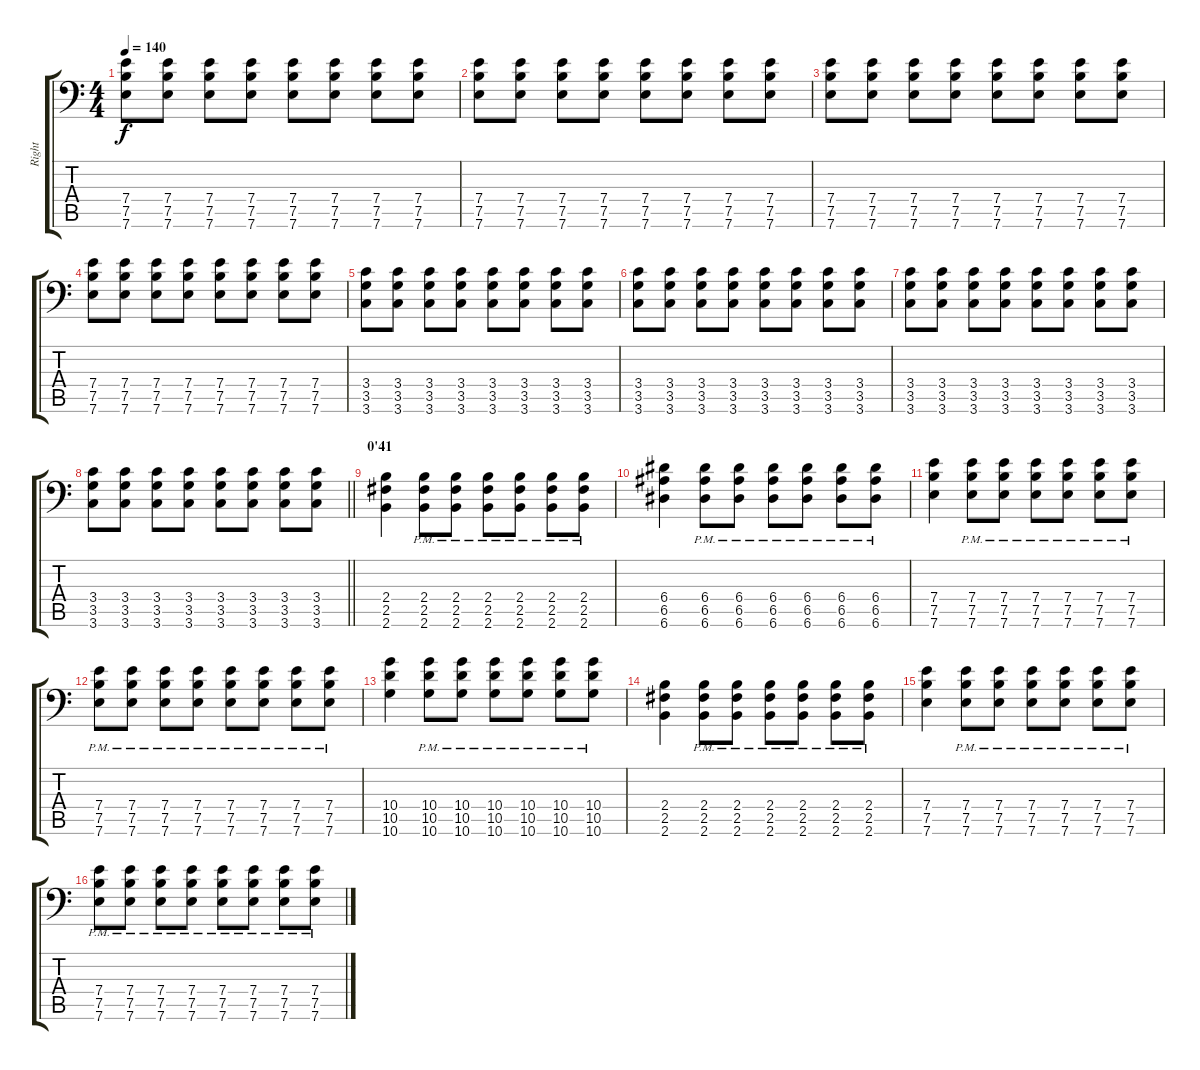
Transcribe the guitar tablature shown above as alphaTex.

\track ("Right" "Right") {instrument distortionguitar}
\staff {score tabs}
\tuning (B3 Gb3 D3 A2 E2 A1) {hide}
\ts (4 4)
\tempo 140
\clef f4
\ks c
(7.4 7.5 7.6).8{dy f} (7.4 7.5 7.6).8 (7.4 7.5 7.6).8 (7.4 7.5 7.6).8 (7.4 7.5 7.6).8 (7.4 7.5 7.6).8 (7.4 7.5 7.6).8 (7.4 7.5 7.6).8 |
(7.4 7.5 7.6).8 (7.4 7.5 7.6).8 (7.4 7.5 7.6).8 (7.4 7.5 7.6).8 (7.4 7.5 7.6).8 (7.4 7.5 7.6).8 (7.4 7.5 7.6).8 (7.4 7.5 7.6).8 |
(7.4 7.5 7.6).8 (7.4 7.5 7.6).8 (7.4 7.5 7.6).8 (7.4 7.5 7.6).8 (7.4 7.5 7.6).8 (7.4 7.5 7.6).8 (7.4 7.5 7.6).8 (7.4 7.5 7.6).8 |
(7.4 7.5 7.6).8 (7.4 7.5 7.6).8 (7.4 7.5 7.6).8 (7.4 7.5 7.6).8 (7.4 7.5 7.6).8 (7.4 7.5 7.6).8 (7.4 7.5 7.6).8 (7.4 7.5 7.6).8 |
(3.4 3.5 3.6).8 (3.4 3.5 3.6).8 (3.4 3.5 3.6).8 (3.4 3.5 3.6).8 (3.4 3.5 3.6).8 (3.4 3.5 3.6).8 (3.4 3.5 3.6).8 (3.4 3.5 3.6).8 |
(3.4 3.5 3.6).8 (3.4 3.5 3.6).8 (3.4 3.5 3.6).8 (3.4 3.5 3.6).8 (3.4 3.5 3.6).8 (3.4 3.5 3.6).8 (3.4 3.5 3.6).8 (3.4 3.5 3.6).8 |
(3.4 3.5 3.6).8 (3.4 3.5 3.6).8 (3.4 3.5 3.6).8 (3.4 3.5 3.6).8 (3.4 3.5 3.6).8 (3.4 3.5 3.6).8 (3.4 3.5 3.6).8 (3.4 3.5 3.6).8 |
\barLineRight lightlight
(3.4 3.5 3.6).8 (3.4 3.5 3.6).8 (3.4 3.5 3.6).8 (3.4 3.5 3.6).8 (3.4 3.5 3.6).8 (3.4 3.5 3.6).8 (3.4 3.5 3.6).8 (3.4 3.5 3.6).8 |
\section ("" "0'41")
(2.4 2.5 2.6).4 (2.4{pm} 2.5{pm} 2.6{pm}).8 (2.4{pm} 2.5{pm} 2.6{pm}).8 (2.4{pm} 2.5{pm} 2.6{pm}).8 (2.4{pm} 2.5{pm} 2.6{pm}).8 (2.4{pm} 2.5{pm} 2.6{pm}).8 (2.4{pm} 2.5{pm} 2.6{pm}).8 |
(6.4 6.5 6.6).4 (6.4{pm} 6.5{pm} 6.6{pm}).8 (6.4{pm} 6.5{pm} 6.6{pm}).8 (6.4{pm} 6.5{pm} 6.6).8 (6.4{pm} 6.5{pm} 6.6{pm}).8 (6.4{pm} 6.5{pm} 6.6{pm}).8 (6.4{pm} 6.5{pm} 6.6{pm}).8 |
(7.4 7.5 7.6).4 (7.4{pm} 7.5{pm} 7.6{pm}).8 (7.4{pm} 7.5{pm} 7.6{pm}).8 (7.4{pm} 7.5{pm} 7.6{pm}).8 (7.4{pm} 7.5{pm} 7.6{pm}).8 (7.4{pm} 7.5{pm} 7.6{pm}).8 (7.4{pm} 7.5{pm} 7.6{pm}).8 |
(7.4{pm} 7.5{pm} 7.6{pm}).8 (7.4{pm} 7.5{pm} 7.6{pm}).8 (7.4{pm} 7.5{pm} 7.6{pm}).8 (7.4{pm} 7.5{pm} 7.6{pm}).8 (7.4{pm} 7.5{pm} 7.6{pm}).8 (7.4{pm} 7.5{pm} 7.6{pm}).8 (7.4{pm} 7.5{pm} 7.6{pm}).8 (7.4{pm} 7.5{pm} 7.6{pm}).8 |
(10.4 10.5 10.6).4 (10.4{pm} 10.5{pm} 10.6{pm}).8 (10.4{pm} 10.5{pm} 10.6{pm}).8 (10.4{pm} 10.5{pm} 10.6{pm}).8 (10.4{pm} 10.5{pm} 10.6{pm}).8 (10.4{pm} 10.5{pm} 10.6{pm}).8 (10.4{pm} 10.5{pm} 10.6{pm}).8 |
(2.4 2.5 2.6).4 (2.4{pm} 2.5{pm} 2.6{pm}).8 (2.4{pm} 2.5{pm} 2.6{pm}).8 (2.4{pm} 2.5{pm} 2.6{pm}).8 (2.4{pm} 2.5{pm} 2.6{pm}).8 (2.4{pm} 2.5{pm} 2.6{pm}).8 (2.4{pm} 2.5{pm} 2.6{pm}).8 |
(7.4 7.5 7.6).4 (7.4{pm} 7.5{pm} 7.6{pm}).8 (7.4{pm} 7.5{pm} 7.6{pm}).8 (7.4{pm} 7.5{pm} 7.6{pm}).8 (7.4{pm} 7.5{pm} 7.6{pm}).8 (7.4{pm} 7.5{pm} 7.6{pm}).8 (7.4{pm} 7.5{pm} 7.6{pm}).8 |
(7.4{pm} 7.5{pm} 7.6{pm}).8 (7.4{pm} 7.5{pm} 7.6{pm}).8 (7.4{pm} 7.5{pm} 7.6{pm}).8 (7.4{pm} 7.5{pm} 7.6{pm}).8 (7.4{pm} 7.5{pm} 7.6{pm}).8 (7.4{pm} 7.5{pm} 7.6{pm}).8 (7.4{pm} 7.5{pm} 7.6{pm}).8 (7.4{pm} 7.5{pm} 7.6{pm}).8
